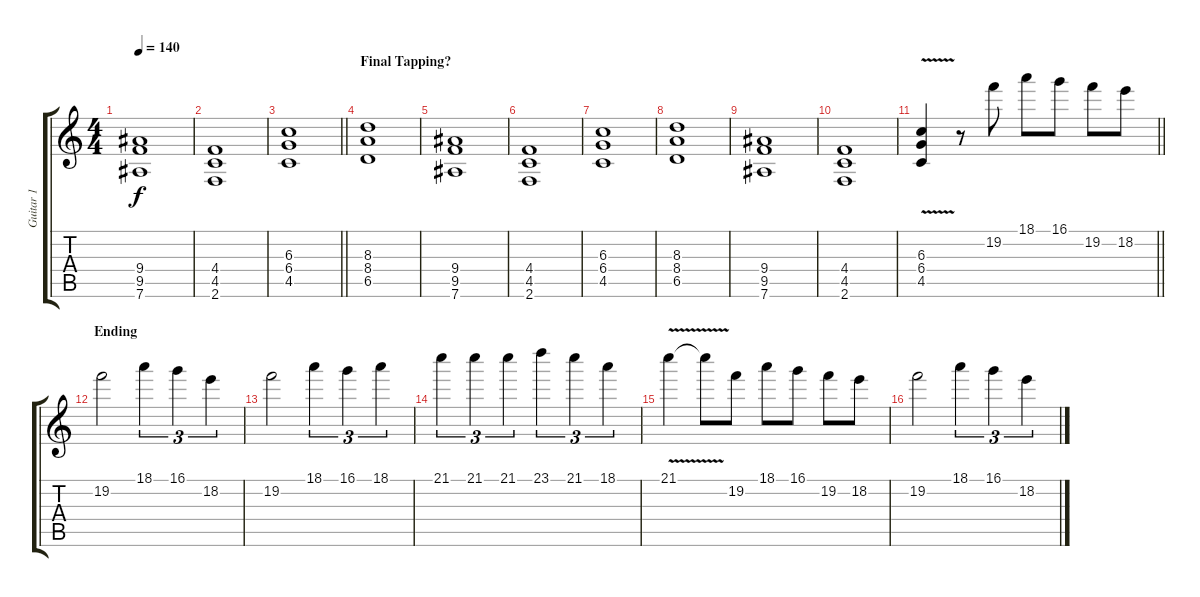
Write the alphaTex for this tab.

\track ("Guitar 1" "Guitar 1") {instrument distortionguitar}
\staff {score tabs}
\tuning (Eb4 Bb3 Gb3 Db3 Ab2 Eb2) {hide}
\ts (4 4)
\tempo 140
\clef g2
\ks c
(9.4 9.5 7.6).1{dy f} |
(4.4 4.5 2.6).1 |
\barLineRight lightlight
(6.3 6.4 4.5).1 |
\section ("" "Final Tapping?")
(8.3 8.4 6.5).1 |
(9.4 9.5 7.6).1 |
(4.4 4.5 2.6).1 |
(6.3 6.4 4.5).1 |
(8.3 8.4 6.5).1 |
(9.4 9.5 7.6).1 |
(4.4 4.5 2.6).1 |
\barLineRight lightlight
(6.3{v} 6.4 4.5).4 r.8 19.2.8 18.1.8 16.1.8 19.2.8 18.2.8 |
\section ("" "Ending")
19.2.2 18.1.4{tu (3 2)} 16.1.4{tu (3 2)} 18.2.4{tu (3 2)} |
19.2.2 18.1.4{tu (3 2)} 16.1.4{tu (3 2)} 18.1.4{tu (3 2)} |
21.1.4{tu (3 2)} 21.1.4{tu (3 2)} 21.1.4{tu (3 2)} 23.1.4{tu (3 2)} 21.1.4{tu (3 2)} 18.1.4{tu (3 2)} |
21.1{v}.4 21.1{t}.8 19.2.8 18.1.8 16.1.8 19.2.8 18.2.8 |
19.2.2 18.1.4{tu (3 2)} 16.1.4{tu (3 2)} 18.2.4{tu (3 2)}
